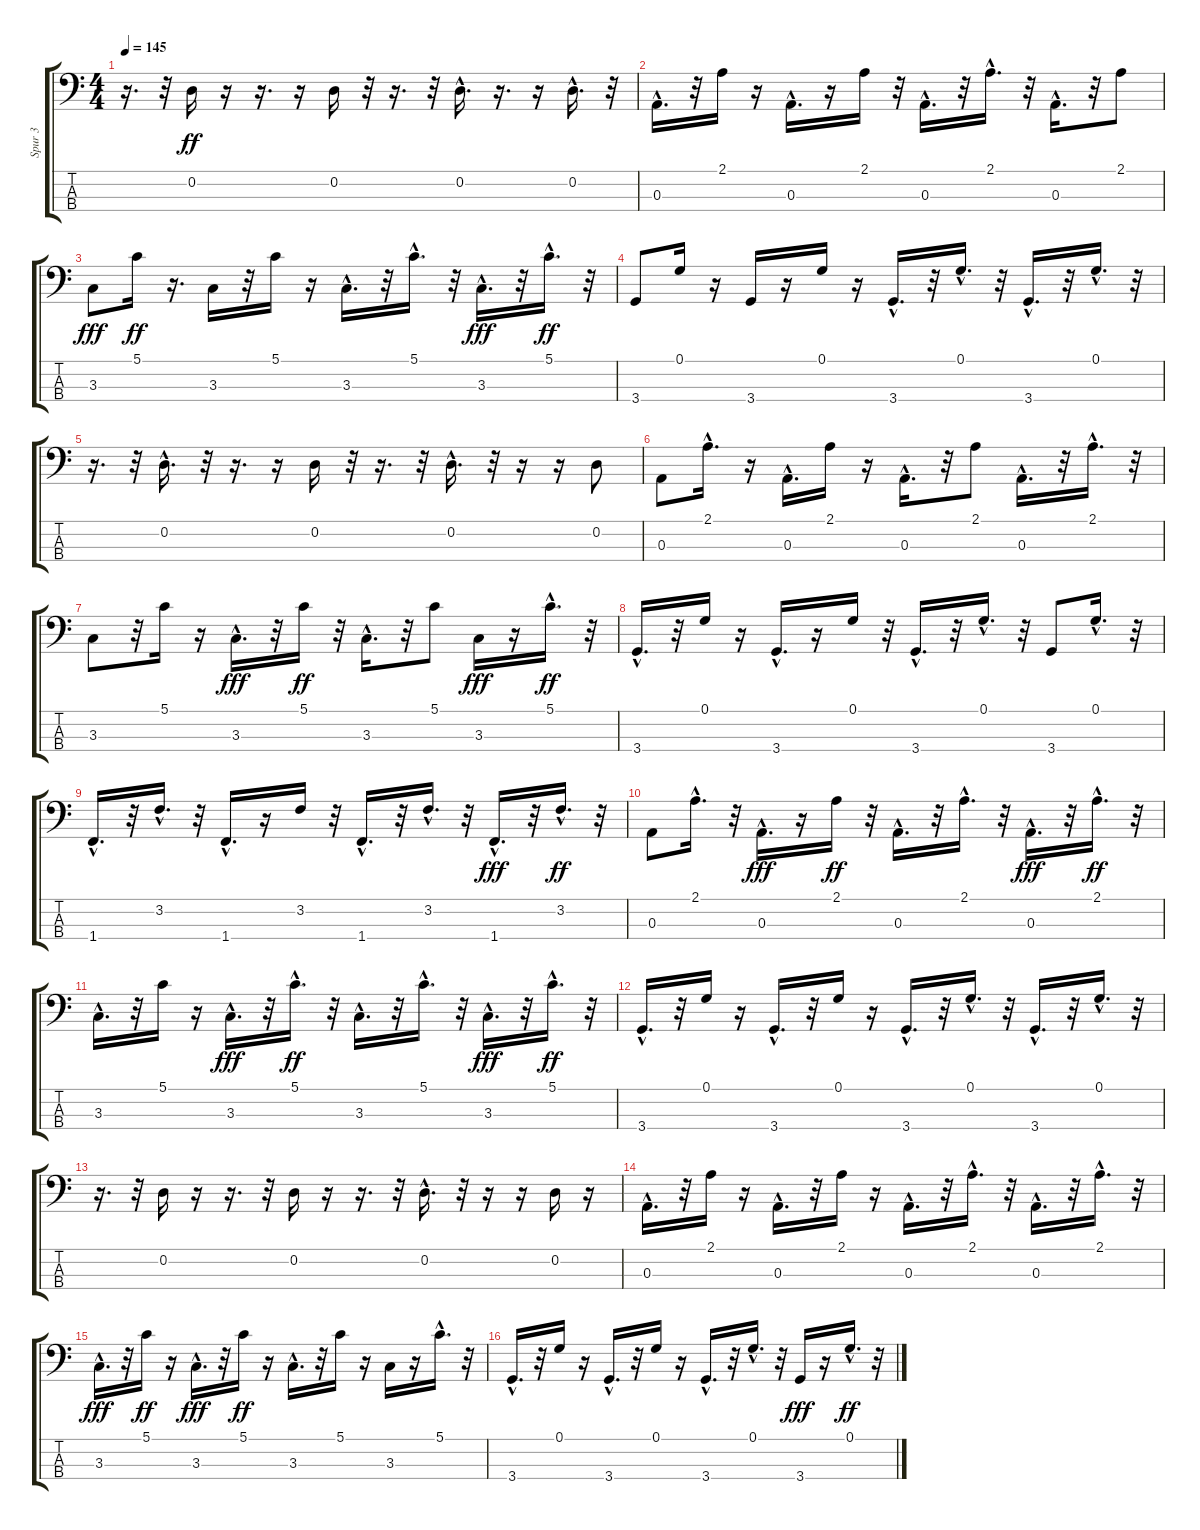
\track ("Spur 3" "Spur 3") {instrument electricbassfinger}
\staff {score tabs}
\tuning (G2 D2 A1 E1) {hide}
\ts (4 4)
\tempo 145
\clef f4
\ks c
r.16{d dy ff} r.32 0.2.16 r.16 r.16{d} r.16 0.2.16 r.32 r.16{d} r.32 0.2{hac}.16{d} r.16{d} r.16 0.2{hac}.16{d} r.32 |
0.3{hac}.16{d} r.32 2.1.16 r.16 0.3{hac}.16{d} r.16 2.1.16 r.32 0.3{hac}.16{d} r.32 2.1{hac}.16{d} r.32 0.3{hac}.16{d} r.32 2.1.8 |
3.3.8{dy fff} 5.1.16{dy ff} r.16{d} 3.3.16 r.32 5.1.16 r.16 3.3{hac}.16{d} r.32 5.1{hac}.16{d} r.32 3.3{hac}.16{d dy fff} r.32 5.1{hac}.16{d dy ff} r.32 |
3.4.8 0.1.16 r.16 3.4.16 r.16 0.1.16 r.16 3.4{hac}.16{d} r.32 0.1{hac}.16{d} r.32 3.4{hac}.16{d} r.32 0.1{hac}.16{d} r.32 |
r.16{d} r.32 0.2{hac}.16{d} r.32 r.16{d} r.16 0.2.16 r.32 r.16{d} r.32 0.2{hac}.16{d} r.32 r.16 r.16 0.2.8 |
0.3.8 2.1{hac}.16{d} r.16 0.3{hac}.16{d} 2.1.16 r.16 0.3{hac}.16{d} r.32 2.1.8 0.3{hac}.16{d} r.32 2.1{hac}.16{d} r.32 |
3.3.8 r.32 5.1.16 r.16 3.3{hac}.16{d dy fff} r.32 5.1.16{dy ff} r.32 3.3{hac}.16{d} r.32 5.1.8 3.3.16{dy fff} r.16 5.1{hac}.16{d dy ff} r.32 |
3.4{hac}.16{d} r.32 0.1.16 r.16 3.4{hac}.16{d} r.16 0.1.16 r.32 3.4{hac}.16{d} r.32 0.1{hac}.16{d} r.32 3.4.8 0.1{hac}.16{d} r.32 |
1.4{hac}.16{d} r.32 3.2{hac}.16{d} r.32 1.4{hac}.16{d} r.16 3.2.16 r.32 1.4{hac}.16{d} r.32 3.2{hac}.16{d} r.32 1.4{hac}.16{d dy fff} r.32 3.2{hac}.16{d dy ff} r.32 |
0.3.8 2.1{hac}.16{d} r.32 0.3{hac}.16{d dy fff} r.16 2.1.16{dy ff} r.32 0.3{hac}.16{d} r.32 2.1{hac}.16{d} r.32 0.3{hac}.16{d dy fff} r.32 2.1{hac}.16{d dy ff} r.32 |
3.3{hac}.16{d} r.32 5.1.16 r.16 3.3{hac}.16{d dy fff} r.32 5.1{hac}.16{d dy ff} r.32 3.3{hac}.16{d} r.32 5.1{hac}.16{d} r.32 3.3{hac}.16{d dy fff} r.32 5.1{hac}.16{d dy ff} r.32 |
3.4{hac}.16{d} r.32 0.1.16 r.16 3.4{hac}.16{d} r.32 0.1.16 r.16 3.4{hac}.16{d} r.32 0.1{hac}.16{d} r.32 3.4{hac}.16{d} r.32 0.1{hac}.16{d} r.32 |
r.16{d} r.32 0.2.16 r.16 r.16{d} r.32 0.2.16 r.16 r.16{d} r.32 0.2{hac}.16{d} r.32 r.16 r.16 0.2.16 r.16 |
0.3{hac}.16{d} r.32 2.1.16 r.16 0.3{hac}.16{d} r.32 2.1.16 r.16 0.3{hac}.16{d} r.32 2.1{hac}.16{d} r.32 0.3{hac}.16{d} r.32 2.1{hac}.16{d} r.32 |
3.3{hac}.16{d dy fff} r.32 5.1.16{dy ff} r.16 3.3{hac}.16{d dy fff} r.32 5.1.16{dy ff} r.16 3.3{hac}.16{d} r.32 5.1.16 r.16 3.3.16 r.16 5.1{hac}.16{d} r.32 |
3.4{hac}.16{d} r.32 0.1.16 r.16 3.4{hac}.16{d} r.32 0.1.16 r.16 3.4{hac}.16{d} r.32 0.1{hac}.16{d} r.32 3.4.16{dy fff} r.16 0.1{hac}.16{d dy ff} r.32
